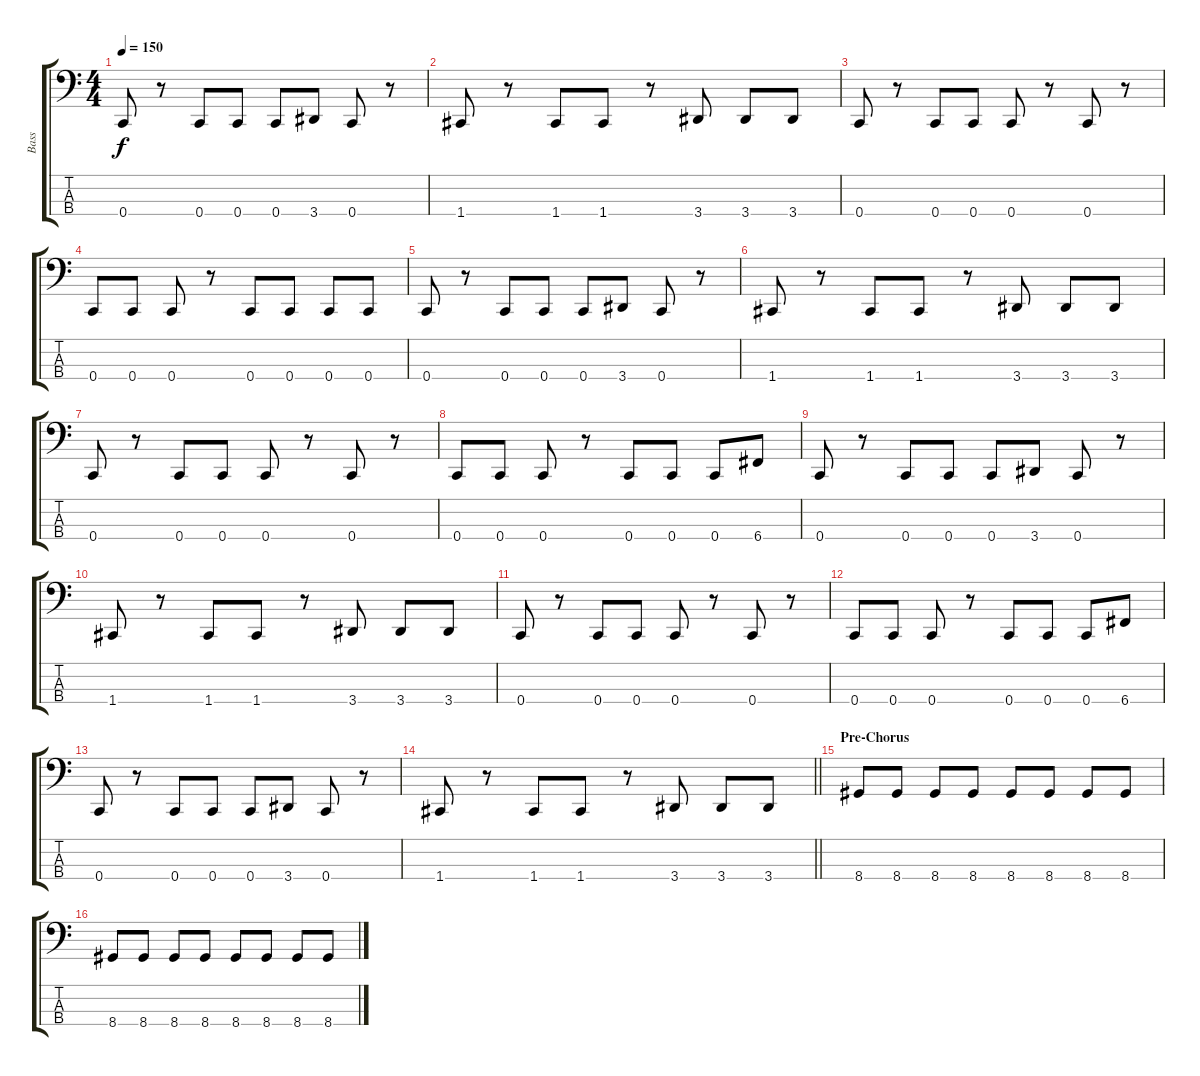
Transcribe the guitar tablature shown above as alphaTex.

\track ("Bass" "Bass") {instrument electricbasspick}
\staff {score tabs}
\tuning (F2 C2 G1 C1) {hide}
\ts (4 4)
\tempo 150
\clef f4
\ks c
0.4.8{dy f} r.8 0.4.8 0.4.8 0.4.8 3.4.8 0.4.8 r.8 |
1.4.8 r.8 1.4.8 1.4.8 r.8 3.4.8 3.4.8 3.4.8 |
0.4.8 r.8 0.4.8 0.4.8 0.4.8 r.8 0.4.8 r.8 |
0.4.8 0.4.8 0.4.8 r.8 0.4.8 0.4.8 0.4.8 0.4.8 |
0.4.8 r.8 0.4.8 0.4.8 0.4.8 3.4.8 0.4.8 r.8 |
1.4.8 r.8 1.4.8 1.4.8 r.8 3.4.8 3.4.8 3.4.8 |
0.4.8 r.8 0.4.8 0.4.8 0.4.8 r.8 0.4.8 r.8 |
0.4.8 0.4.8 0.4.8 r.8 0.4.8 0.4.8 0.4.8 6.4.8 |
0.4.8 r.8 0.4.8 0.4.8 0.4.8 3.4.8 0.4.8 r.8 |
1.4.8 r.8 1.4.8 1.4.8 r.8 3.4.8 3.4.8 3.4.8 |
0.4.8 r.8 0.4.8 0.4.8 0.4.8 r.8 0.4.8 r.8 |
0.4.8 0.4.8 0.4.8 r.8 0.4.8 0.4.8 0.4.8 6.4.8 |
0.4.8 r.8 0.4.8 0.4.8 0.4.8 3.4.8 0.4.8 r.8 |
\barLineRight lightlight
1.4.8 r.8 1.4.8 1.4.8 r.8 3.4.8 3.4.8 3.4.8 |
\section ("" "Pre-Chorus ")
8.4.8 8.4.8 8.4.8 8.4.8 8.4.8 8.4.8 8.4.8 8.4.8 |
8.4.8 8.4.8 8.4.8 8.4.8 8.4.8 8.4.8 8.4.8 8.4.8
